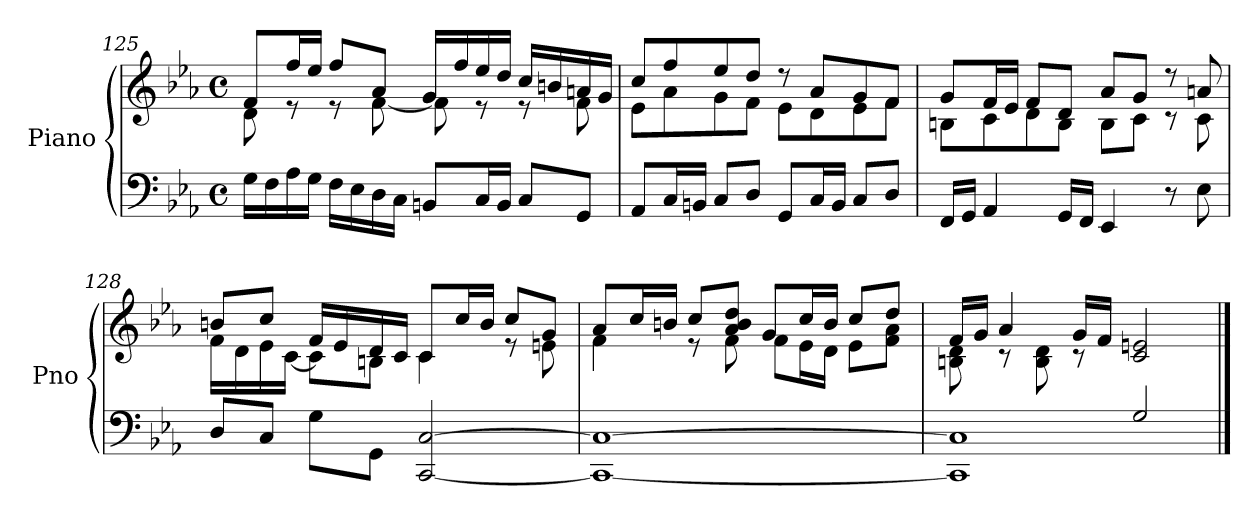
**kern	**kern
*part1	*part1
*staff2	*staff1
*I"Piano	*
*I'Pno	*
*clefF4	*clefG2
*k[b-e-a-]	*k[b-e-a-]
*E-:	*E-:
*M4/4	*M4/4
*met(c)	*met(c)
=125	=125
*	*^
16G\LL	8f/L	8d\
16F\	.	.
16A-\	16ff/L	8re
16G\JJ	16ee-/JJ	.
16F\LL	8ff/L	8re
16E-\	.	.
16D\	8a-/J	[8f\
16C\JJ	.	.
8BBn/L	16g/LL	8f\]
.	16ff/	.
16C/L	16ee-/	8re
16BB/JJ	16dd/JJ	.
8C/L	16cc/LL	8re
.	16bn/	.
8GG/J	16an/	8f\
.	16g/JJ	.
=126	=126	=126
8AA-/L	8cc/L	8e-\L
16C/L	8ff/	8a-\
16BBn/JJ	.	.
8C/L	8ee-/	8g\
8D/J	8dd/J	8f\J
8GG/L	8r	8e-\L
16C/L	8a-/L	8d\
16BB/JJ	.	.
8C/L	8g/	8e-\
8D/J	8f/J	8f\J
!!LO:LB:g=z	!!
=127	=127	=127
16FF/LL	8g/L	8Bn\L
16GG/JJ	.	.
4AA-/	16f/L	8c\
.	16e-/JJ	.
.	8f/L	8d\
16GG/LL	8d/J	8B\J
16FF/JJ	.	.
4EE-/	8a-/L	8B\L
.	8g/J	8c\J
8r	8r	8rc
8E-\	8an/	8c\
=128	=128	=128
8D/L	8bn/L	16f\LL
.	.	16d\
8C/J	8cc/J	16e-\
.	.	[16c\JJ
8G\L	16f/LL	8c\L]
.	16e-/	.
8GG\J	16d/	8Bn\J
.	16c/JJ	.
[2CC/ [2C/	8c/L	4c\
.	16cc/L	.
.	16b/JJ	.
.	8cc/L	8re
.	8g/J	8en\
=129	=129	=129
1CC_ 1C_	8a-/L	4f\
.	16cc/L	.
.	16bn/JJ	.
.	8cc/L	8re
.	8a-/ 8b/ 8dd/J	8f\
.	8g/L	8f\L
.	16cc/L	16e-\L
.	16b/JJ	16d\JJ
.	8cc/L	8e-\L
.	8dd/J	8f\ 8a-\J
!!LO:PB:g=z	!!
=130	=130	=130
*^	*	*
2ryy	1CC] 1C]	16f/LL	8Bn\ 8d\
.	.	16g/JJ	.
.	.	4a-/	8rc
.	.	.	8B\ 8d\
.	.	16g/LL	8rc
.	.	16f/JJ	.
2G/	.	2c/ 2en/	2ryy
*v	*v	*	*
*	*v	*v
==	==
*-	*-
